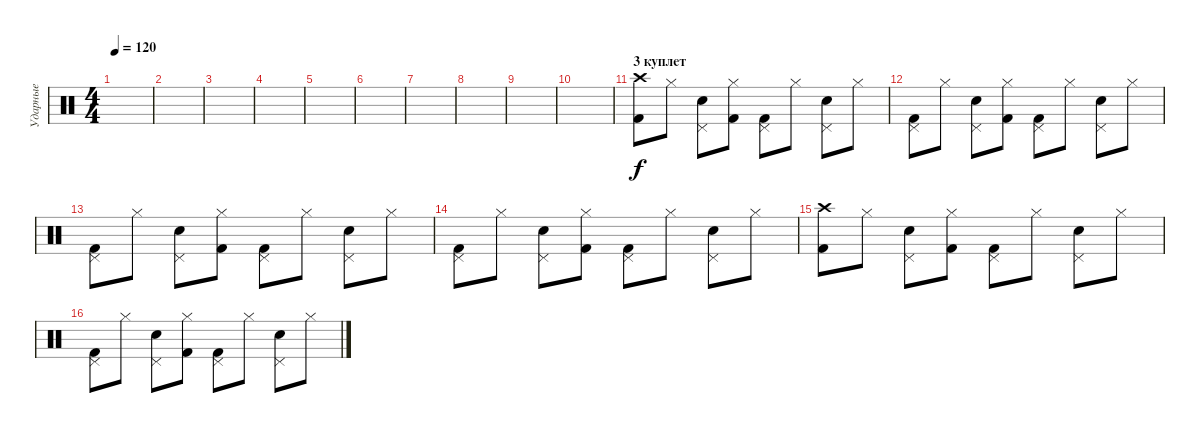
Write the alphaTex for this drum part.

\track ("Ударные" "Ударные") {instrument percussion}
\staff {score}
\articulation defaults
\ts (4 4)
\tempo 120
\clef neutral
\ks c
|
|
|
|
|
|
|
|
|
|
\section ("" "3 куплет")
("Crash high (hit)" "Kick (hit) 2").8 "Hi-Hat (closed)".8 ("Pedal Hi-Hat (hit)" "Snare (hit) 2").8 ("Hi-Hat (closed)" "Kick (hit) 2").8 ("Pedal Hi-Hat (hit)" "Kick (hit) 2").8 "Hi-Hat (closed)".8 ("Pedal Hi-Hat (hit)" "Snare (hit) 2").8 "Hi-Hat (closed)".8 |
("Pedal Hi-Hat (hit)" "Kick (hit) 2").8 "Hi-Hat (closed)".8 ("Pedal Hi-Hat (hit)" "Snare (hit) 2").8 ("Hi-Hat (closed)" "Kick (hit) 2").8 ("Pedal Hi-Hat (hit)" "Kick (hit) 2").8 "Hi-Hat (closed)".8 ("Pedal Hi-Hat (hit)" "Snare (hit) 2").8 "Hi-Hat (closed)".8 |
("Pedal Hi-Hat (hit)" "Kick (hit) 2").8 "Hi-Hat (closed)".8 ("Pedal Hi-Hat (hit)" "Snare (hit) 2").8 ("Hi-Hat (closed)" "Kick (hit) 2").8 ("Pedal Hi-Hat (hit)" "Kick (hit) 2").8 "Hi-Hat (closed)".8 ("Pedal Hi-Hat (hit)" "Snare (hit) 2").8 "Hi-Hat (closed)".8 |
("Pedal Hi-Hat (hit)" "Kick (hit) 2").8 "Hi-Hat (closed)".8 ("Pedal Hi-Hat (hit)" "Snare (hit) 2").8 ("Hi-Hat (closed)" "Kick (hit) 2").8 ("Pedal Hi-Hat (hit)" "Kick (hit) 2").8 "Hi-Hat (closed)".8 ("Pedal Hi-Hat (hit)" "Snare (hit) 2").8 "Hi-Hat (closed)".8 |
("Crash high (hit)" "Kick (hit) 2").8 "Hi-Hat (closed)".8 ("Pedal Hi-Hat (hit)" "Snare (hit) 2").8 ("Hi-Hat (closed)" "Kick (hit) 2").8 ("Pedal Hi-Hat (hit)" "Kick (hit) 2").8 "Hi-Hat (closed)".8 ("Pedal Hi-Hat (hit)" "Snare (hit) 2").8 "Hi-Hat (closed)".8 |
("Pedal Hi-Hat (hit)" "Kick (hit) 2").8 "Hi-Hat (closed)".8 ("Pedal Hi-Hat (hit)" "Snare (hit) 2").8 ("Hi-Hat (closed)" "Kick (hit) 2").8 ("Pedal Hi-Hat (hit)" "Kick (hit) 2").8 "Hi-Hat (closed)".8 ("Pedal Hi-Hat (hit)" "Snare (hit) 2").8 "Hi-Hat (closed)".8
